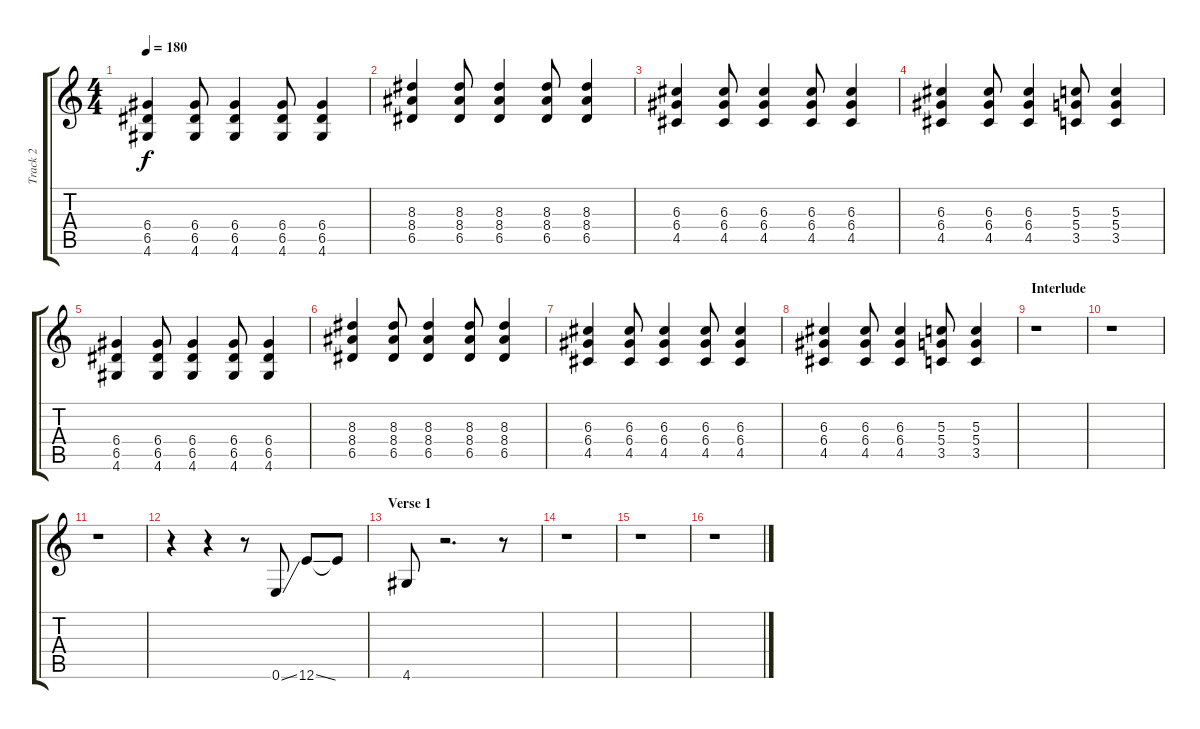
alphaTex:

\track ("Track 2" "Track 2") {instrument distortionguitar}
\staff {score tabs}
\tuning (E4 B3 G3 D3 A2 E2) {hide}
\ts (4 4)
\tempo 180
\clef g2
\ks c
(6.4 6.5 4.6).4{dy f} (6.4 6.5 4.6).8 (6.4 6.5 4.6).4 (6.4 6.5 4.6).8 (6.4 6.5 4.6).4 |
(8.3 8.4 6.5).4 (8.3 8.4 6.5).8 (8.3 8.4 6.5).4 (8.3 8.4 6.5).8 (8.3 8.4 6.5).4 |
(6.3 6.4 4.5).4 (6.3 6.4 4.5).8 (6.3 6.4 4.5).4 (6.3 6.4 4.5).8 (6.3 6.4 4.5).4 |
(6.3 6.4 4.5).4 (6.3 6.4 4.5).8 (6.3 6.4 4.5).4 (5.3 5.4 3.5).8 (5.3 5.4 3.5).4 |
(6.4 6.5 4.6).4 (6.4 6.5 4.6).8 (6.4 6.5 4.6).4 (6.4 6.5 4.6).8 (6.4 6.5 4.6).4 |
(8.3 8.4 6.5).4 (8.3 8.4 6.5).8 (8.3 8.4 6.5).4 (8.3 8.4 6.5).8 (8.3 8.4 6.5).4 |
(6.3 6.4 4.5).4 (6.3 6.4 4.5).8 (6.3 6.4 4.5).4 (6.3 6.4 4.5).8 (6.3 6.4 4.5).4 |
(6.3 6.4 4.5).4 (6.3 6.4 4.5).8 (6.3 6.4 4.5).4 (5.3 5.4 3.5).8 (5.3 5.4 3.5).4 |
\section ("" "Interlude")
r.1 |
r.1 |
r.1 |
r.4 r.4 r.8 0.6{ss}.8 12.6{ss}.8 12.6{t}.8 |
\section ("" "Verse 1")
4.6.8 r.2{d} r.8 |
r.1 |
r.1 |
r.1
